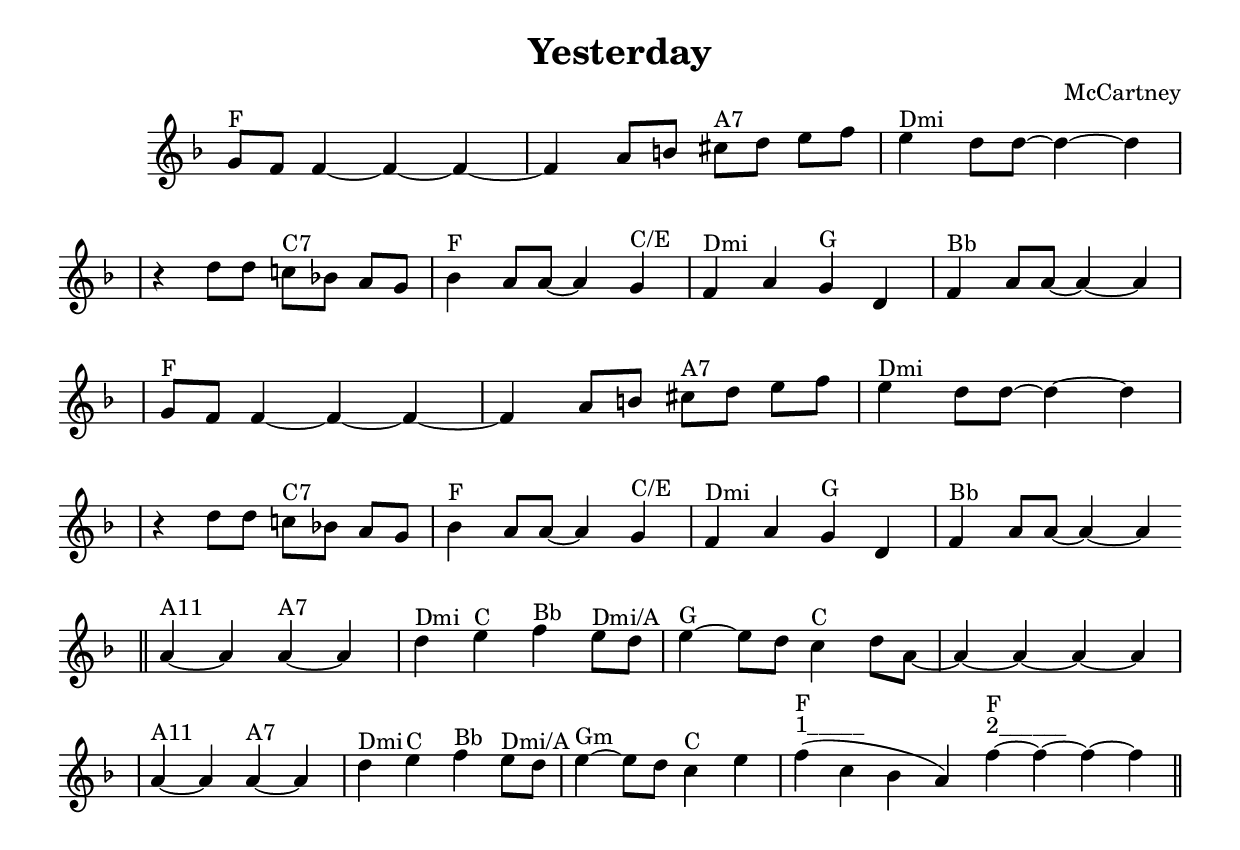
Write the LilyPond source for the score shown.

#(ly:set-option 'midi-extension "mid")
\version "2.12.3"
\include "english.ly"
\header{ 
title = "Yesterday"
composer = "McCartney"
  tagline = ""  % removed 
}
%{
 Filename: yesterday
Key: F
Mode: major
Title: Yesterday
Author: McCartney
Time: 4/4
EnteredBy: John Rothfield

      F             Em7   A7   *   Dmi  Dmi/C 
1) |  RS S -- --  | -- GM P#D NS | N DD -- -- |

  Bb    C7      F       C/E  Dmi G     Bb   F 
| -- DD Pm GR | m GG -- R- | S G R D | S GG - - |
                                   * 

      F              Em7   A7    *   Dmi  Dmi/C 
2) |  RS S- -- --  | -- GM P#D  NS | N DD -- -- |

     Bb    C7      F       C/E  Dmi G     Bb   F 
   | -- DD Pm GR | m GG -- R- | S G R D | S GG - - :|
                                      *


      A11  A7     Dmi
                    C Bb  Dmi/A      C        F
                      *        G 
3) || G -  G - |  D N S-  ND | N- -D P   DG | - - - - |

     A11 A7    Dmi Bb Dmi/A      C      F           F
                 C         Gm           1_____      2______
                   *                    *           *           
   | G - G - | D N S- ND | N- -D P N | (S P m G) :| S - - -     ||

  
 %}
  
melody = {
\once \override Staff.TimeSignature #'stencil = ##f
\clef treble
\key c \major
\autoBeamOn  
\cadenzaOn
\bar "|" d'8[^"F" c'8] c'4~ c'4~  c'4~  \bar "|" c'4  e'8[ fs'8] gs'8[^"A7" a'8] b'8[ c''8] \bar "|" b'4^"Dmi" a'8[ a'8]~ a'4~  a'4  \bar "|"\break        \grace s64 
\bar "|" r4  a'8[ a'8] g'8[^"C7" f'8] e'8[ d'8] \bar "|" f'4^"F" e'8[ e'8]~ e'4  d'4^"C/E"  \bar "|" c'4^"Dmi" e'4 d'4^"G" a4 \bar "|" c'4^"Bb" e'8[ e'8]~ e'4~ e'4 \bar "|"\break        \grace s64 
\bar "|" d'8[^"F" c'8] c'4~  c'4~  c'4~  \bar "|" c'4  e'8[ fs'8] gs'8[^"A7" a'8] b'8[ c''8] \bar "|" b'4^"Dmi" a'8[ a'8]~ a'4~  a'4  \bar "|"\break        \grace s64 
\bar "|" r4  a'8[ a'8] g'8[^"C7" f'8] e'8[ d'8] \bar "|" f'4^"F" e'8[ e'8]~ e'4  d'4^"C/E"  \bar "|" c'4^"Dmi" e'4 d'4^"G" a4 \bar "|" c'4^"Bb" e'8[ e'8]~ e'4~ e'4 \bar ":|"\break        \grace s64 
\bar "||"  e'4~^"A11" e'4 e'4~^"A7" e'4 \bar "|" a'4^"Dmi" b'4^"C" c''4^"Bb"  b'8[^"Dmi/A" a'8] \bar "|" b'4~^"G"  b'8[ a'8] g'4^"C" a'8[ e'8]~ \bar "|" e'4~ e'4~ e'4~ e'4 \bar "|"\break        \grace s64 
\bar "|" e'4~^"A11" e'4 e'4~^"A7" e'4 \bar "|" a'4^"Dmi" b'4^"C" c''4^"Bb"  b'8[^"Dmi/A" a'8] \bar "|" b'4~^"Gm"  b'8[ a'8] g'4^"C" b'4 \bar "|" c''4(^"1_____"^"F" g'4 f'4 e'4) \bar ":|" c''4~^"2______"^"F" c''4~ c''4~ c''4 \bar "||" 
}

text = \lyricmode {
  
}

\score{
\transpose c' f'
<<
  \new Voice = "one" {
    \melody
  }
  \new Lyrics \lyricsto "one" \text
>>
\layout {
  \context {
       \Score
    \remove "Bar_number_engraver"
  } 
  }
\midi { 
  \context {
    \Score
    tempoWholesPerMinute = #(ly:make-moment 200 4)
   }
 }
}
